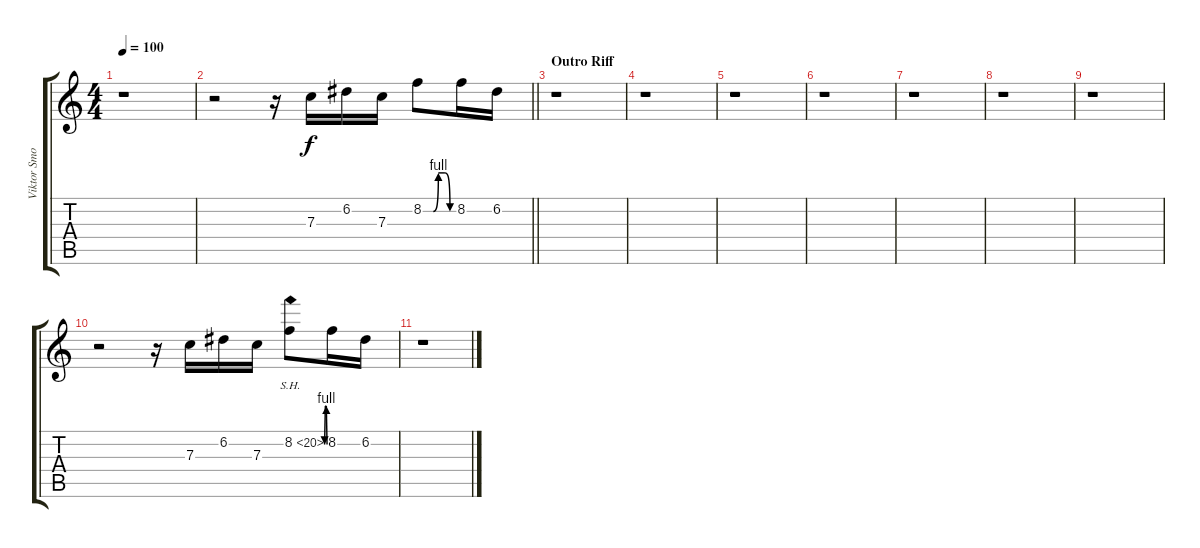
\track ("Viktor Smolski Add." "Viktor Smo") {instrument distortionguitar}
\staff {score tabs}
\tuning (D4 A3 F3 C3 G2 D2) {hide}
\ts (4 4)
\tempo 100
\clef g2
\ks c
r.1{dy f} |
\barLineRight lightlight
r.2 r.16 7.3.16 6.2.16 7.3.16 8.2{be (custom 0 0 20 0 30 4 43 4 53 0 60 0)}.8 8.2.16 6.2.16 |
\section ("" "Outro Riff")
r.1 |
r.1 |
r.1 |
r.1 |
r.1 |
r.1 |
r.1 |
r.2 r.16 7.3.16 6.2.16 7.3.16 8.2{be (custom 0 0 20 0 30 4 43 4 53 0 60 0) sh 12}.8 8.2.16 6.2.16 |
r.1
